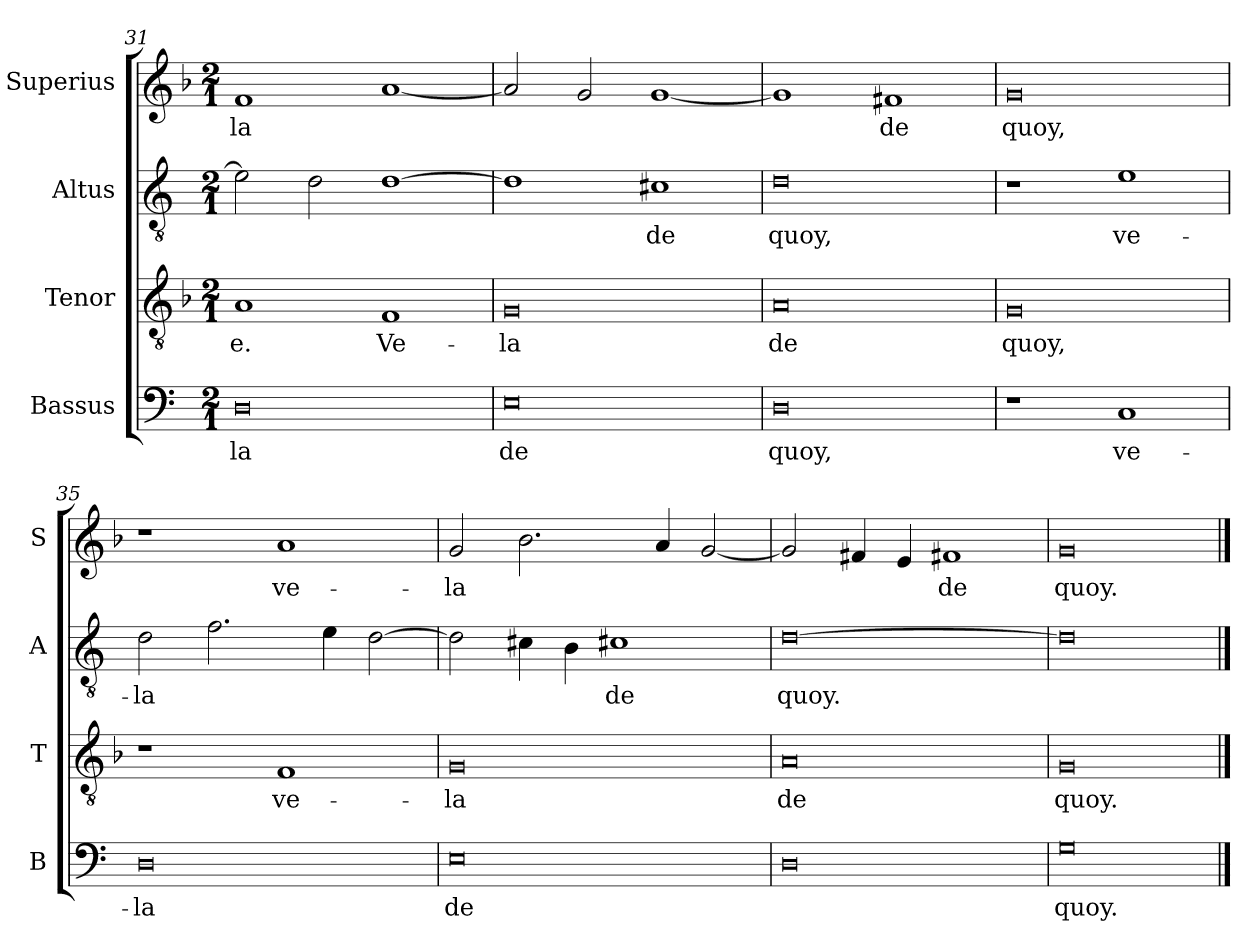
**kern	**text	**kern	**text	**kern	**text	**kern	**text
*part4	*part4	*part3	*part3	*part2	*part2	*part1	*part1
*staff4	*staff4	*staff3	*staff3	*staff2	*staff2	*staff1	*staff1
*I"Bassus	*	*I"Tenor	*	*I"Altus	*	*I"Superius	*
*I'B	*	*I'T	*	*I'A	*	*I'S	*
*clefF4	*	*clefGv2	*	*clefGv2	*	*clefG2	*
*k[]	*	*k[b-]	*	*k[]	*	*k[b-]	*
*M2/1	*	*M2/1	*	*M2/1	*	*M2/1	*
=31	=31	=31	=31	=31	=31	=31	=31
0D	-la	1A	-e.	2e\]	.	1f	-la
.	.	.	.	2d\	.	.	.
.	.	1F	Ve-	[1d	.	[1a	.
=32	=32	=32	=32	=32	=32	=32	=32
0E	de	0G	-la	1d]	.	2a/]	.
.	.	.	.	.	.	2g/	.
.	.	.	.	1c#X	de	[1g	.
=33	=33	=33	=33	=33	=33	=33	=33
0D	quoy,	0A	de	0d	quoy,	1g]	.
.	.	.	.	.	.	1f#X	de
=34	=34	=34	=34	=34	=34	=34	=34
1r	.	0G	quoy,	1r	.	0g	quoy,
1C	ve-	.	.	1e	ve-	.	.
=35	=35	=35	=35	=35	=35	=35	=35
0D	-la	1r	.	2d\	-la	1r	.
.	.	.	.	2.f\	.	.	.
.	.	1F	ve-	.	.	1a	ve-
.	.	.	.	4e\	.	.	.
.	.	.	.	[2d\	.	.	.
=36	=36	=36	=36	=36	=36	=36	=36
0E	de	0G	-la	2d\]	.	2g/	-la
.	.	.	.	4c#X\	.	2.b-\	.
.	.	.	.	4B\	.	.	.
.	.	.	.	1c#X	de	.	.
.	.	.	.	.	.	4a/	.
.	.	.	.	.	.	[2g/	.
=37	=37	=37	=37	=37	=37	=37	=37
0D	.	0A	de	[0d	quoy.	2g/]	.
.	.	.	.	.	.	4f#X/	.
.	.	.	.	.	.	4e/	.
.	.	.	.	.	.	1f#X	de
=38	=38	=38	=38	=38	=38	=38	=38
0G	quoy.	0G	quoy.	0d]	.	0g	quoy.
==	==	==	==	==	==	==	==
*-	*-	*-	*-	*-	*-	*-	*-
